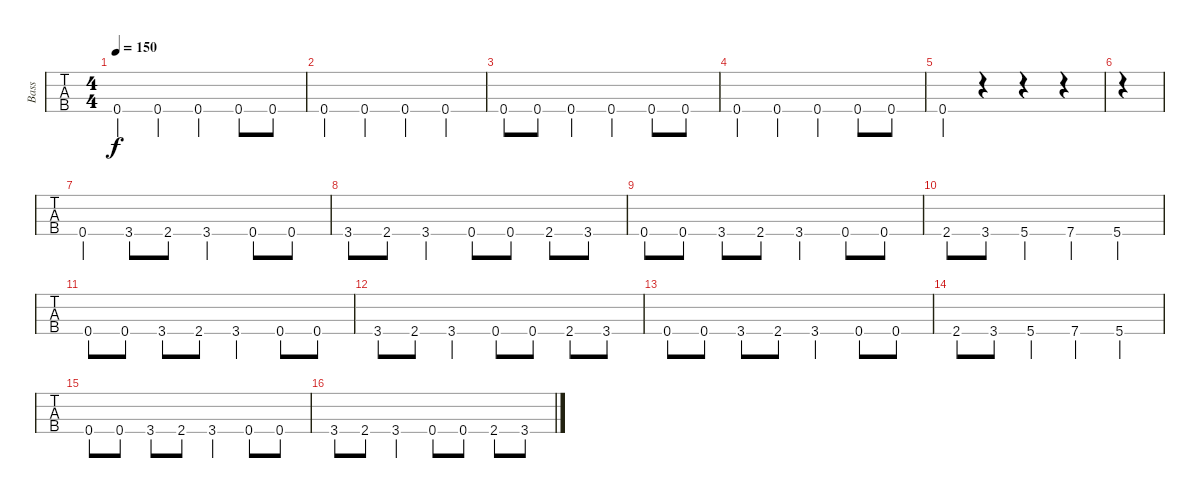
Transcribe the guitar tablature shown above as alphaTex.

\track ("Bass" "Bass") {instrument synthbass2}
\staff {tabs}
\tuning (F2 C2 G1 D1) {hide}
\ts (4 4)
\tempo 150
\clef f4
\ks c
0.4.4{dy f} 0.4.4 0.4.4 0.4.8 0.4.8 |
0.4.4 0.4.4 0.4.4 0.4.4 |
0.4.8 0.4.8 0.4.4 0.4.4 0.4.8 0.4.8 |
0.4.4 0.4.4 0.4.4 0.4.8 0.4.8 |
0.4.4 r.4 r.4 r.4 |
|
0.4.4 3.4.8 2.4.8 3.4.4 0.4.8 0.4.8 |
3.4.8 2.4.8 3.4.4 0.4.8 0.4.8 2.4.8 3.4.8 |
0.4.8 0.4.8 3.4.8 2.4.8 3.4.4 0.4.8 0.4.8 |
2.4.8 3.4.8 5.4.4 7.4.4 5.4.4 |
0.4.8 0.4.8 3.4.8 2.4.8 3.4.4 0.4.8 0.4.8 |
3.4.8 2.4.8 3.4.4 0.4.8 0.4.8 2.4.8 3.4.8 |
0.4.8 0.4.8 3.4.8 2.4.8 3.4.4 0.4.8 0.4.8 |
2.4.8 3.4.8 5.4.4 7.4.4 5.4.4 |
0.4.8 0.4.8 3.4.8 2.4.8 3.4.4 0.4.8 0.4.8 |
3.4.8 2.4.8 3.4.4 0.4.8 0.4.8 2.4.8 3.4.8
